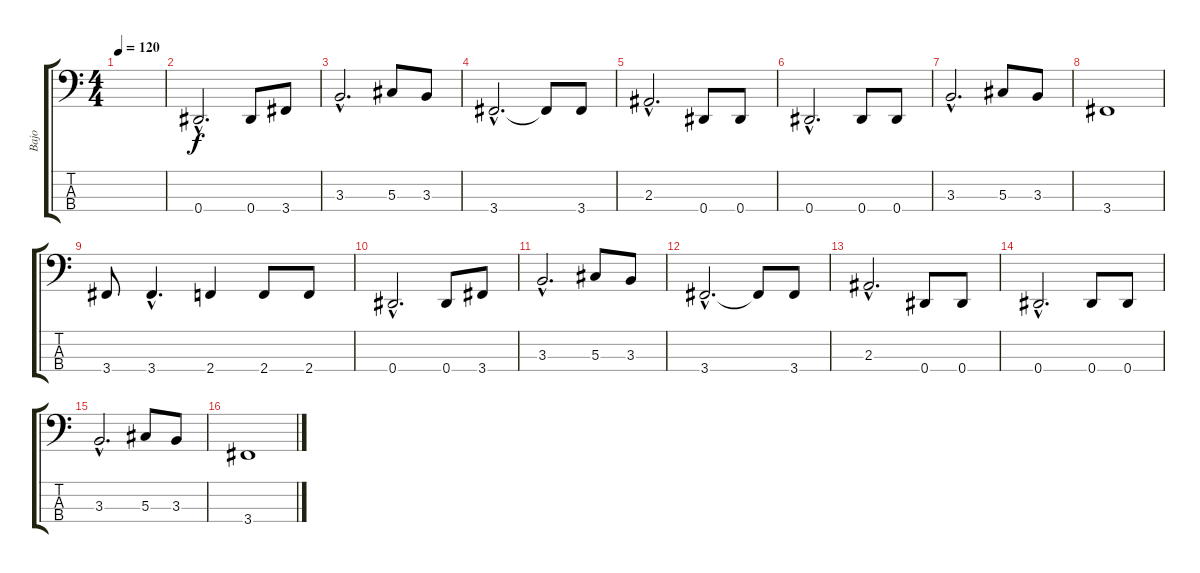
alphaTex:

\track ("Bajo" "Bajo") {instrument electricbassfinger}
\staff {score tabs}
\tuning (Gb2 Db2 Ab1 Eb1) {hide}
\ts (4 4)
\tempo 120
\clef f4
\ks c
|
0.4{hac}.2{d} 0.4.8 3.4.8 |
3.3{hac}.2{d} 5.3.8 3.3.8 |
3.4{hac}.2{d} 3.4{t}.8 3.4.8 |
2.3{hac}.2{d} 0.4.8 0.4.8 |
0.4{hac}.2{d} 0.4.8 0.4.8 |
3.3{hac}.2{d} 5.3.8 3.3.8 |
3.4.1 |
3.4.8 3.4{hac}.4{d} 2.4.4 2.4.8 2.4.8 |
0.4{hac}.2{d} 0.4.8 3.4.8 |
3.3{hac}.2{d} 5.3.8 3.3.8 |
3.4{hac}.2{d} 3.4{t}.8 3.4.8 |
2.3{hac}.2{d} 0.4.8 0.4.8 |
0.4{hac}.2{d} 0.4.8 0.4.8 |
3.3{hac}.2{d} 5.3.8 3.3.8 |
3.4.1
